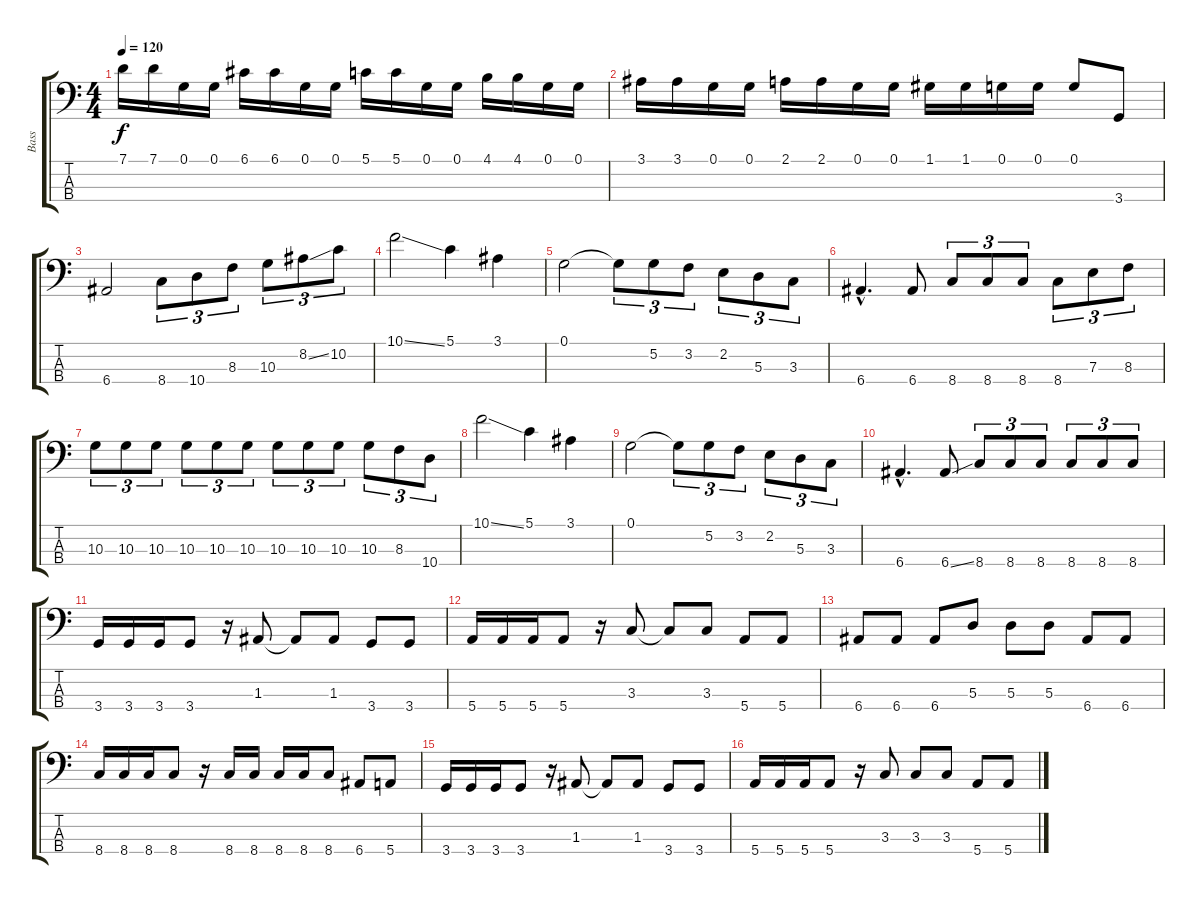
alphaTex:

\track ("Bass" "Bass") {instrument electricbassfinger}
\staff {score tabs}
\tuning (G2 D2 A1 E1) {hide}
\ts (4 4)
\tempo 120
\clef f4
\ks c
7.1.16{dy f} 7.1.16 0.1.16 0.1.16 6.1.16 6.1.16 0.1.16 0.1.16 5.1.16 5.1.16 0.1.16 0.1.16 4.1.16 4.1.16 0.1.16 0.1.16 |
3.1.16 3.1.16 0.1.16 0.1.16 2.1.16 2.1.16 0.1.16 0.1.16 1.1.16 1.1.16 0.1.16 0.1.16 0.1.8 3.4.8 |
6.4.2 8.4.8{tu (3 2)} 10.4.8{tu (3 2)} 8.3.8{tu (3 2)} 10.3.8{tu (3 2)} 8.2{ss}.8{tu (3 2)} 10.2.8{tu (3 2)} |
10.1{ss}.2 5.1.4 3.1.4 |
0.1.2 0.1{t}.8{tu (3 2)} 5.2.8{tu (3 2)} 3.2.8{tu (3 2)} 2.2.8{tu (3 2)} 5.3.8{tu (3 2)} 3.3.8{tu (3 2)} |
6.4{hac}.4{d} 6.4.8 8.4.8{tu (3 2)} 8.4.8{tu (3 2)} 8.4.8{tu (3 2)} 8.4.8{tu (3 2)} 7.3.8{tu (3 2)} 8.3.8{tu (3 2)} |
10.3.8{tu (3 2)} 10.3.8{tu (3 2)} 10.3.8{tu (3 2)} 10.3.8{tu (3 2)} 10.3.8{tu (3 2)} 10.3.8{tu (3 2)} 10.3.8{tu (3 2)} 10.3.8{tu (3 2)} 10.3.8{tu (3 2)} 10.3.8{tu (3 2)} 8.3.8{tu (3 2)} 10.4.8{tu (3 2)} |
10.1{ss}.2 5.1.4 3.1.4 |
0.1.2 0.1{t}.8{tu (3 2)} 5.2.8{tu (3 2)} 3.2.8{tu (3 2)} 2.2.8{tu (3 2)} 5.3.8{tu (3 2)} 3.3.8{tu (3 2)} |
6.4{hac}.4{d} 6.4{ss}.8 8.4.8{tu (3 2)} 8.4.8{tu (3 2)} 8.4.8{tu (3 2)} 8.4.8{tu (3 2)} 8.4.8{tu (3 2)} 8.4.8{tu (3 2)} |
3.4.16 3.4.16 3.4.16 3.4.8 r.16 1.3.8 1.3{t}.8 1.3.8 3.4.8 3.4.8 |
5.4.16 5.4.16 5.4.16 5.4.8 r.16 3.3.8 3.3{t}.8 3.3.8 5.4.8 5.4.8 |
6.4.8 6.4.8 6.4.8 5.3.8 5.3.8 5.3.8 6.4.8 6.4.8 |
8.4.16 8.4.16 8.4.16 8.4.8 r.16 8.4.16 8.4.16 8.4.16 8.4.16 8.4.8 6.4.8 5.4.8 |
3.4.16 3.4.16 3.4.16 3.4.8 r.16 1.3.8 1.3{t}.8 1.3.8 3.4.8 3.4.8 |
5.4.16 5.4.16 5.4.16 5.4.8 r.16 3.3.8 3.3.8 3.3.8 5.4.8 5.4.8
